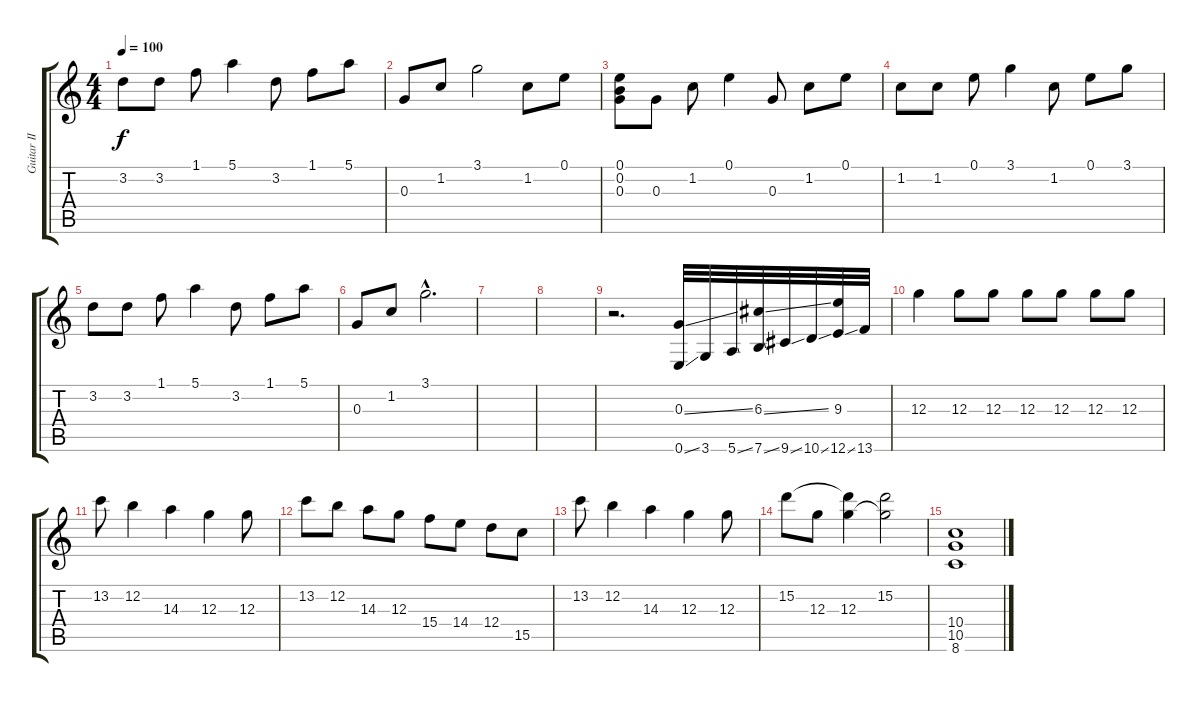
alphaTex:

\track ("Guitar II" "Guitar II") {instrument distortionguitar}
\staff {score tabs}
\tuning (E4 B3 G3 D3 A2 E2) {hide}
\ts (4 4)
\tempo 100
\clef g2
\ks c
3.2.8{dy f} 3.2.8 1.1.8 5.1.4 3.2.8 1.1.8 5.1.8 |
0.3.8 1.2.8 3.1.2 1.2.8 0.1.8 |
(0.1 0.2 0.3).8{volume 11} 0.3.8 1.2.8 0.1.4 0.3.8 1.2.8 0.1.8 |
1.2.8 1.2.8 0.1.8 3.1.4 1.2.8 0.1.8 3.1.8 |
3.2.8 3.2.8 1.1.8 5.1.4 3.2.8 1.1.8 5.1.8 |
0.3.8 1.2.8 3.1{hac}.2{d} |
|
|
r.2{d} (0.3{ss} 0.6{ss}).32{volume 16} 3.6.32 5.6{ss}.32 (6.3{ss} 7.6{ss}).32 9.6{ss}.32 10.6{ss}.32 (9.3 12.6{ss}).32 13.6.32 |
12.3.4{volume 16} 12.3.8 12.3.8 12.3.8 12.3.8 12.3.8 12.3.8 |
13.2.8 12.2.4 14.3.4 12.3.4 12.3.8 |
13.2.8 12.2.8 14.3.8 12.3.8 15.4.8 14.4.8 12.4.8 15.5.8 |
13.2.8 12.2.4 14.3.4 12.3.4 12.3.8 |
15.2.8 12.3.8 (15.2{t} 12.3).4 (15.2 12.3{t}).2 |
(10.4 10.5 8.6).1
